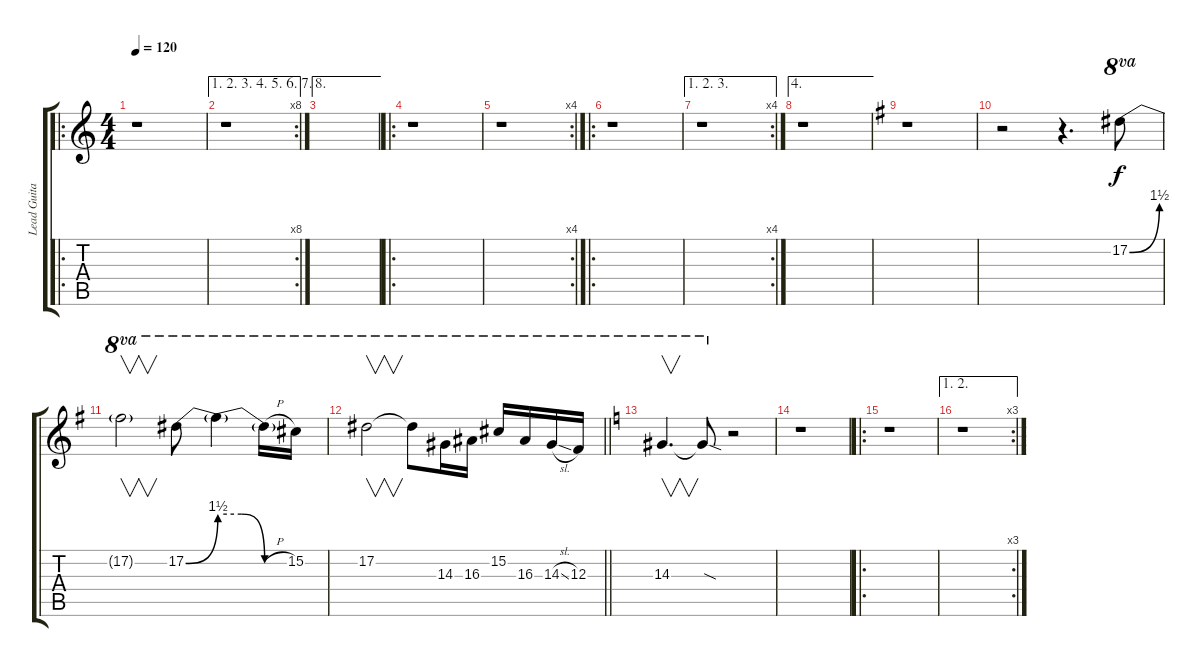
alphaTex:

\track ("Lead Guitar" "Lead Guita") {instrument overdrivenguitar}
\staff {score tabs}
\tuning (Eb4 Bb3 Gb3 Db3 Ab2 Eb2) {hide}
\ro
\ts (4 4)
\tempo 120
\clef g2
\ks c
r.1{dy f instrument overdrivenguitar} |
\ae (1 2 3 4 5 6 7)
\rc 8
r.1 |
\ae 8
|
\ro
r.1 |
\rc 4
r.1 |
\ro
r.1 |
\ae (1 2 3)
\rc 4
r.1 |
\ae 4
r.1 |
\ks g
r.1 |
r.2 r.4{d} 17.2{be (bend 0 0 60 6)}.8{ot 8va} |
17.2{t}.2{v ot 8va} 17.2{be (bend 0 0 60 6)}.8{ot 8va} 17.2{be (custom 0 6 20 6 40 0 60 0) t}.4{ot 8va} 17.2{h t}.16{ot 8va} 15.2.16{ot 8va} |
\barLineRight lightlight
17.2.2{v ot 8va} 17.2{t}.8{ot 8va} 14.3.16{ot 8va} 16.3.16{ot 8va} 15.2.16{ot 8va} 16.3.16{ot 8va} 14.3{sl}.16{ot 8va} 12.3.16{ot 8va} |
\ks c
14.3.4{v d ot 8va} 14.3{sod t}.8{ot 8va} r.2 |
r.1 |
\ro
r.1 |
\ae (1 2)
\rc 3
r.1
